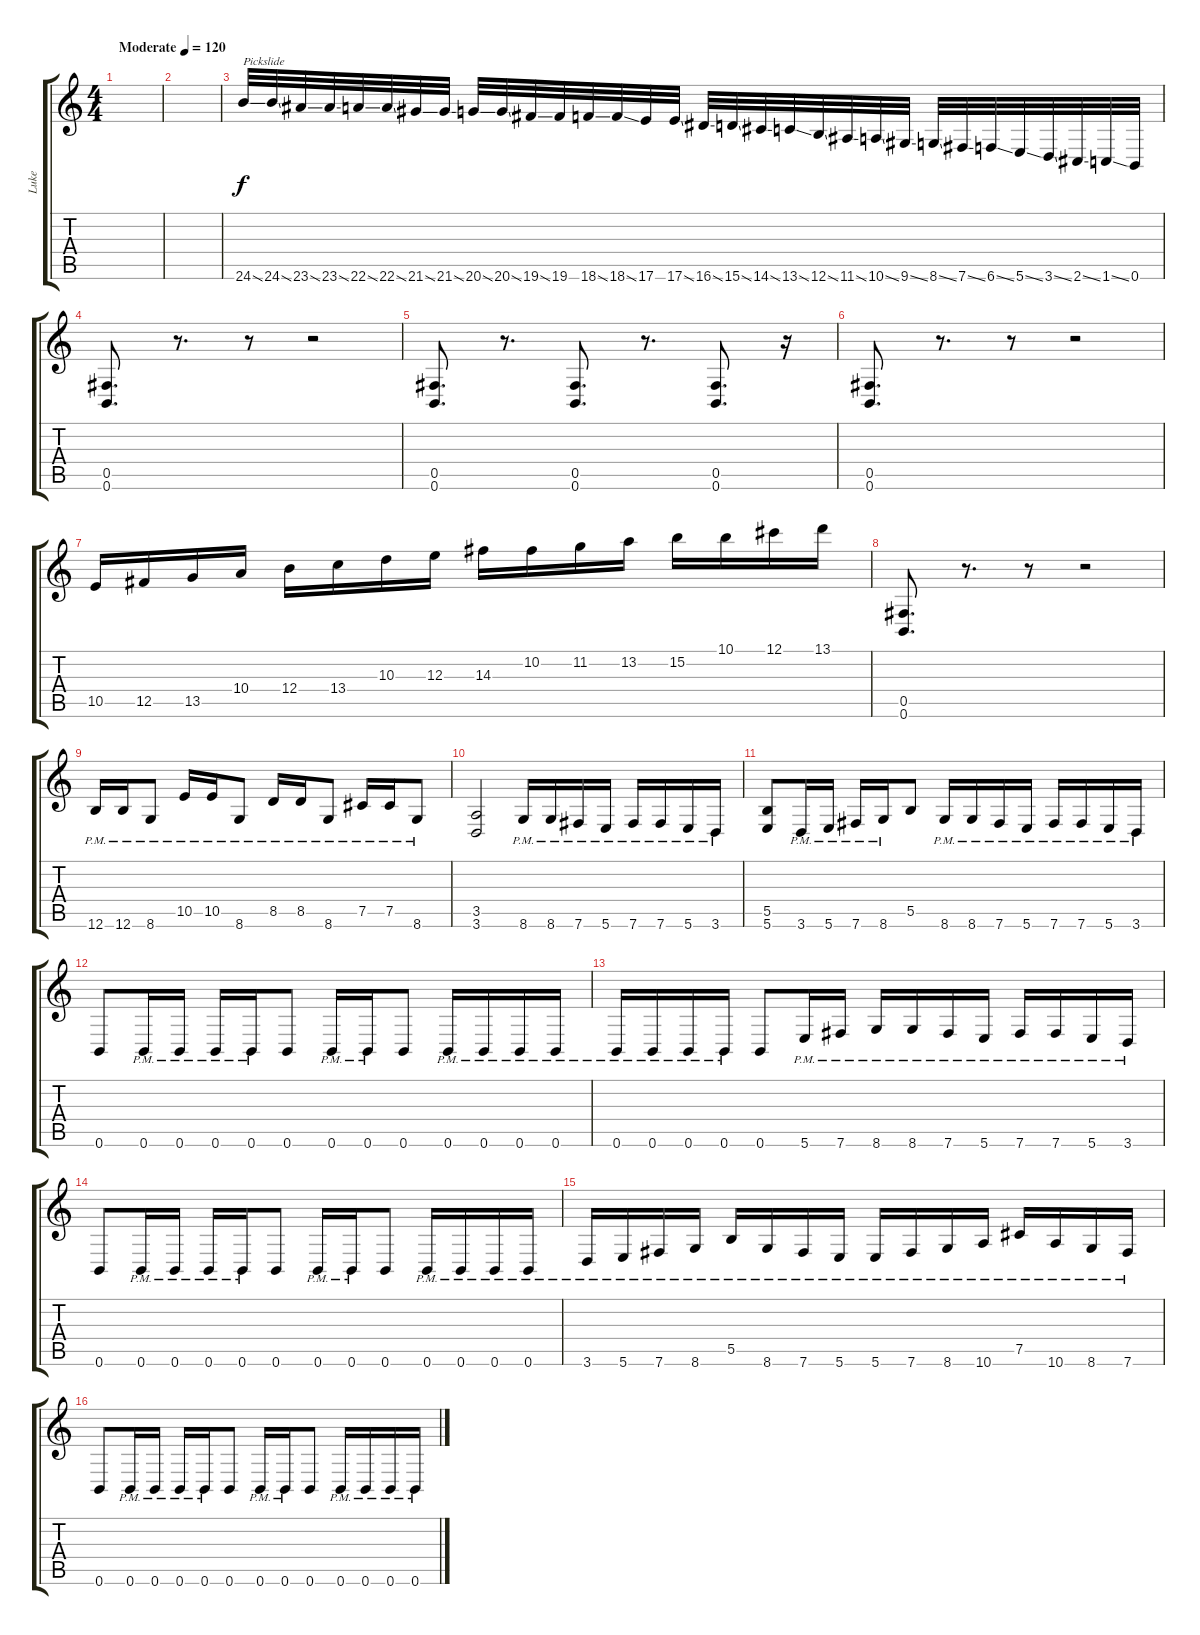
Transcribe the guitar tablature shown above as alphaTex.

\track ("Luke" "Luke") {instrument distortionguitar}
\staff {score tabs}
\tuning (Db4 Ab3 E3 B2 Gb2 B1) {hide}
\ts (4 4)
\tempo (120 "Moderate")
\tempo 185
\tempo (120 "Moderate")
\clef g2
\ks c
|
|
24.6{ss}.32{txt "Pickslide"} 24.6{ss}.32 23.6{ss}.32 23.6{ss}.32 22.6{ss}.32 22.6{ss}.32 21.6{ss}.32 21.6{ss}.32 20.6{ss}.32 20.6{ss}.32 19.6{ss}.32 19.6.32 18.6{ss}.32 18.6{ss}.32 17.6.32 17.6{ss}.32 16.6{ss}.32 15.6{ss}.32 14.6{ss}.32 13.6{ss}.32 12.6{ss}.32 11.6{ss}.32 10.6{ss}.32 9.6{ss}.32 8.6{ss}.32 7.6{ss}.32 6.6{ss}.32 5.6{ss}.32 3.6{ss}.32 2.6{ss}.32 1.6{ss}.32 0.6.32 |
(0.5 0.6).8{d volume 11} r.8{d} r.8 r.2 |
(0.5 0.6).8{d} r.8{d} (0.5 0.6).8{d} r.8{d} (0.5 0.6).8{d} r.16 |
(0.5 0.6).8{d} r.8{d} r.8 r.2 |
10.5.16{volume 13} 12.5.16 13.5.16 10.4.16 12.4.16 13.4.16 10.3.16 12.3.16 14.3.16 10.2.16 11.2.16 13.2.16 15.2.16 10.1.16 12.1.16 13.1.16 |
(0.5 0.6).8{d volume 11} r.8{d} r.8 r.2 |
12.6{pm}.16{volume 13} 12.6{pm}.16 8.6{pm}.8 10.5{pm}.16 10.5{pm}.16 8.6{pm}.8 8.5{pm}.16 8.5{pm}.16 8.6{pm}.8 7.5{pm}.16 7.5{pm}.16 8.6{pm}.8 |
(3.5 3.6).2 8.6{pm}.16 8.6{pm}.16 7.6{pm}.16 5.6{pm}.16 7.6{pm}.16 7.6{pm}.16 5.6{pm}.16 3.6{pm}.16 |
(5.5 5.6).8 3.6{pm}.16 5.6{pm}.16 7.6{pm}.16 8.6{pm}.16 5.5.8 8.6{pm}.16 8.6{pm}.16 7.6{pm}.16 5.6{pm}.16 7.6{pm}.16 7.6{pm}.16 5.6{pm}.16 3.6{pm}.16 |
0.6.8 0.6{pm}.16 0.6{pm}.16 0.6{pm}.16 0.6{pm}.16 0.6.8 0.6{pm}.16 0.6{pm}.16 0.6.8 0.6{pm}.16 0.6{pm}.16 0.6{pm}.16 0.6{pm}.16 |
0.6{pm}.16 0.6{pm}.16 0.6{pm}.16 0.6{pm}.16 0.6.8 5.6{pm}.16 7.6{pm}.16 8.6{pm}.16 8.6{pm}.16 7.6{pm}.16 5.6{pm}.16 7.6{pm}.16 7.6{pm}.16 5.6{pm}.16 3.6{pm}.16 |
0.6.8 0.6{pm}.16 0.6{pm}.16 0.6{pm}.16 0.6{pm}.16 0.6.8 0.6{pm}.16 0.6{pm}.16 0.6.8 0.6{pm}.16 0.6{pm}.16 0.6{pm}.16 0.6{pm}.16 |
3.6{pm}.16 5.6{pm}.16 7.6{pm}.16 8.6{pm}.16 5.5{pm}.16 8.6{pm}.16 7.6{pm}.16 5.6{pm}.16 5.6{pm}.16 7.6{pm}.16 8.6{pm}.16 10.6{pm}.16 7.5{pm}.16 10.6{pm}.16 8.6{pm}.16 7.6{pm}.16 |
0.6.8 0.6{pm}.16 0.6{pm}.16 0.6{pm}.16 0.6{pm}.16 0.6.8 0.6{pm}.16 0.6{pm}.16 0.6.8 0.6{pm}.16 0.6{pm}.16 0.6{pm}.16 0.6{pm}.16
